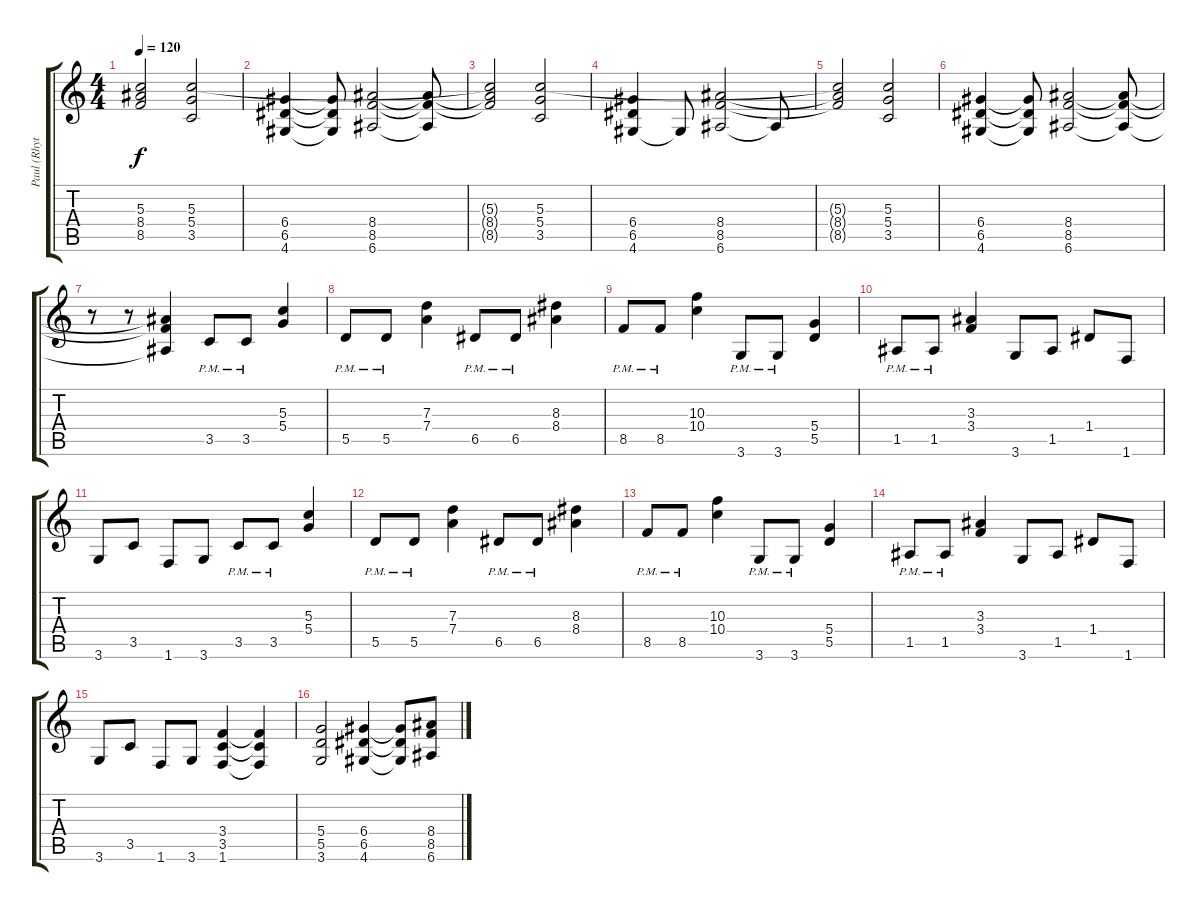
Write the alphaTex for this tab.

\track ("Paul (Rhythm)" "Paul (Rhyt") {instrument distortionguitar}
\staff {score tabs}
\tuning (E4 B3 G3 D3 A2 E2) {hide}
\ts (4 4)
\tempo 120
\clef g2
\ks c
(5.3{t} 8.4{t} 8.5{t}).2{dy f} (5.3 5.4 3.5).2 |
(6.4 6.5 4.6).4 (6.4{t} 6.5{t} 4.6{t}).8 (8.4 8.5 6.6).2 (8.4{t} 8.5{t} 6.6{t}).8 |
(5.3{t} 8.4{t} 8.5{t}).2 (5.3 5.4 3.5).2 |
(6.4 6.5 4.6).4 4.6{t}.8 (8.4 8.5 6.6).2 6.6{t}.8 |
(5.3{t} 8.4{t} 8.5{t}).2 (5.3 5.4 3.5).2 |
(6.4 6.5 4.6).4 (6.4{t} 6.5{t} 4.6{t}).8 (8.4 8.5 6.6).2 (8.4{t} 8.5{t} 6.6{t}).8 |
r.8 r.8 (8.4{t} 8.5{t} 6.6{t}).4 3.5{pm}.8 3.5{pm}.8 (5.3 5.4).4 |
5.5{pm}.8 5.5{pm}.8 (7.3 7.4).4 6.5{pm}.8 6.5{pm}.8 (8.3 8.4).4 |
8.5{pm}.8 8.5{pm}.8 (10.3 10.4).4 3.6{pm}.8 3.6{pm}.8 (5.4 5.5).4 |
1.5{pm}.8 1.5{pm}.8 (3.3 3.4).4 3.6.8 1.5.8 1.4.8 1.6.8 |
3.6.8 3.5.8 1.6.8 3.6.8 3.5{pm}.8 3.5{pm}.8 (5.3 5.4).4 |
5.5{pm}.8 5.5{pm}.8 (7.3 7.4).4 6.5{pm}.8 6.5{pm}.8 (8.3 8.4).4 |
8.5{pm}.8 8.5{pm}.8 (10.3 10.4).4 3.6{pm}.8 3.6{pm}.8 (5.4 5.5).4 |
1.5{pm}.8 1.5{pm}.8 (3.3 3.4).4 3.6.8 1.5.8 1.4.8 1.6.8 |
3.6.8 3.5.8 1.6.8 3.6.8 (3.4 3.5 1.6).4 (3.4{t} 3.5{t} 1.6{t}).4 |
(5.4 5.5 3.6).2 (6.4 6.5 4.6).4 (6.4{t} 6.5{t} 4.6{t}).8 (8.4 8.5 6.6).8
